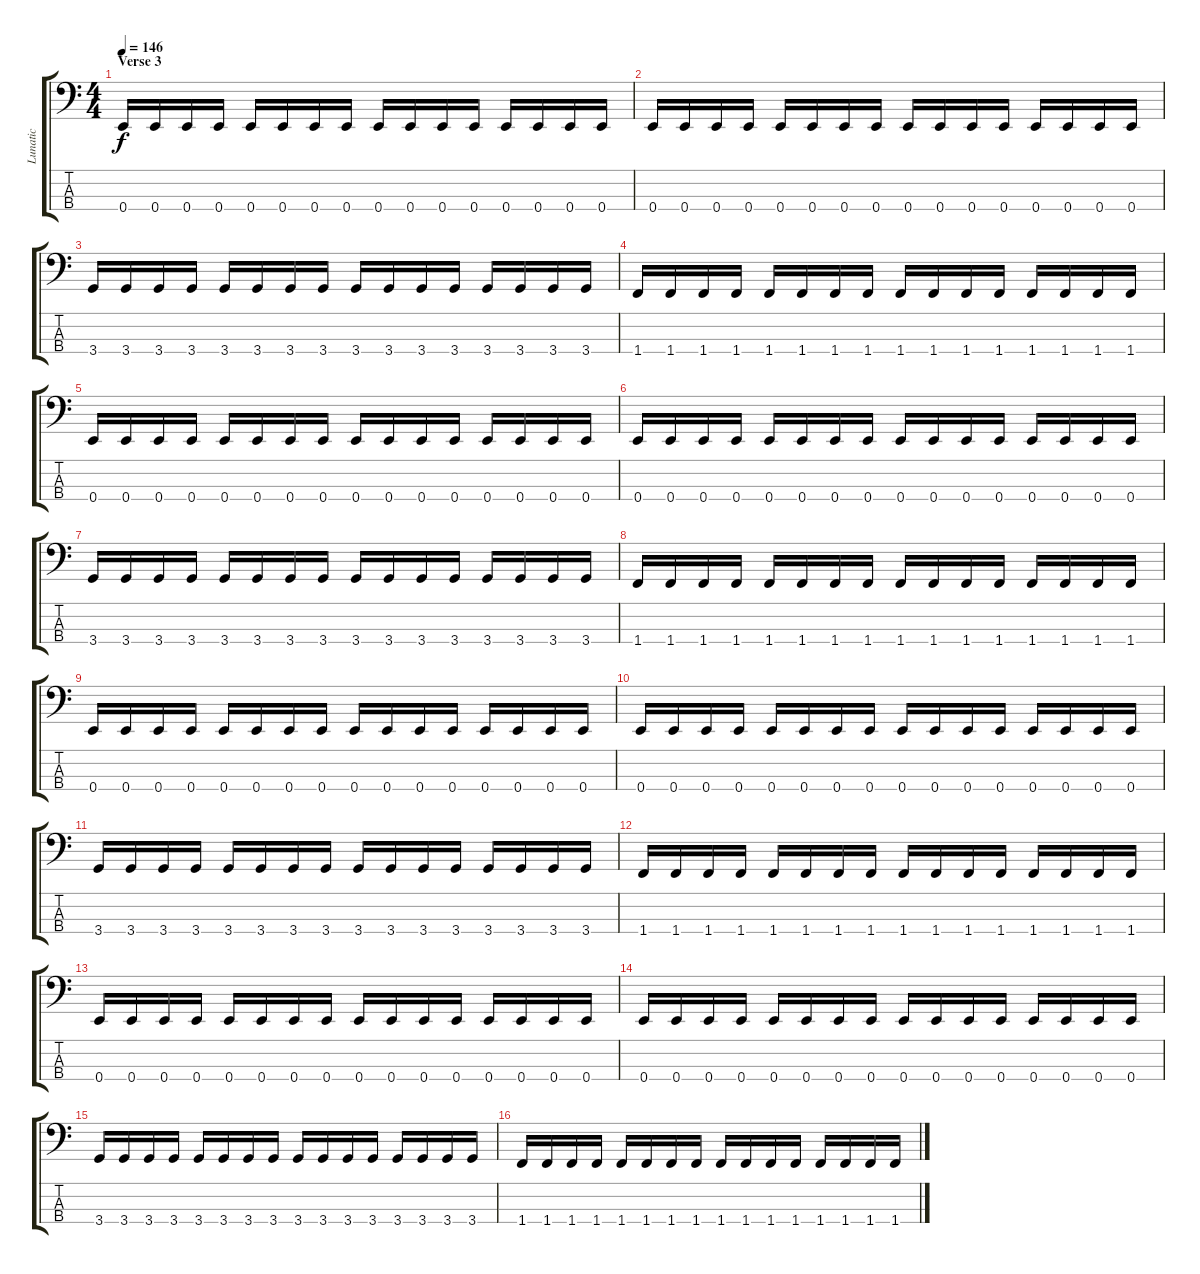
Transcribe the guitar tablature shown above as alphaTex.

\track ("Lunatic" "Lunatic") {instrument electricbasspick}
\staff {score tabs}
\tuning (G2 D2 A1 E1) {hide}
\ts (4 4)
\section ("" "Verse 3")
\tempo 146
\clef f4
\ks c
0.4.16{dy f} 0.4.16 0.4.16 0.4.16 0.4.16 0.4.16 0.4.16 0.4.16 0.4.16 0.4.16 0.4.16 0.4.16 0.4.16 0.4.16 0.4.16 0.4.16 |
0.4.16 0.4.16 0.4.16 0.4.16 0.4.16 0.4.16 0.4.16 0.4.16 0.4.16 0.4.16 0.4.16 0.4.16 0.4.16 0.4.16 0.4.16 0.4.16 |
3.4.16 3.4.16 3.4.16 3.4.16 3.4.16 3.4.16 3.4.16 3.4.16 3.4.16 3.4.16 3.4.16 3.4.16 3.4.16 3.4.16 3.4.16 3.4.16 |
1.4.16 1.4.16 1.4.16 1.4.16 1.4.16 1.4.16 1.4.16 1.4.16 1.4.16 1.4.16 1.4.16 1.4.16 1.4.16 1.4.16 1.4.16 1.4.16 |
0.4.16 0.4.16 0.4.16 0.4.16 0.4.16 0.4.16 0.4.16 0.4.16 0.4.16 0.4.16 0.4.16 0.4.16 0.4.16 0.4.16 0.4.16 0.4.16 |
0.4.16 0.4.16 0.4.16 0.4.16 0.4.16 0.4.16 0.4.16 0.4.16 0.4.16 0.4.16 0.4.16 0.4.16 0.4.16 0.4.16 0.4.16 0.4.16 |
3.4.16 3.4.16 3.4.16 3.4.16 3.4.16 3.4.16 3.4.16 3.4.16 3.4.16 3.4.16 3.4.16 3.4.16 3.4.16 3.4.16 3.4.16 3.4.16 |
1.4.16 1.4.16 1.4.16 1.4.16 1.4.16 1.4.16 1.4.16 1.4.16 1.4.16 1.4.16 1.4.16 1.4.16 1.4.16 1.4.16 1.4.16 1.4.16 |
0.4.16 0.4.16 0.4.16 0.4.16 0.4.16 0.4.16 0.4.16 0.4.16 0.4.16 0.4.16 0.4.16 0.4.16 0.4.16 0.4.16 0.4.16 0.4.16 |
0.4.16 0.4.16 0.4.16 0.4.16 0.4.16 0.4.16 0.4.16 0.4.16 0.4.16 0.4.16 0.4.16 0.4.16 0.4.16 0.4.16 0.4.16 0.4.16 |
3.4.16 3.4.16 3.4.16 3.4.16 3.4.16 3.4.16 3.4.16 3.4.16 3.4.16 3.4.16 3.4.16 3.4.16 3.4.16 3.4.16 3.4.16 3.4.16 |
1.4.16 1.4.16 1.4.16 1.4.16 1.4.16 1.4.16 1.4.16 1.4.16 1.4.16 1.4.16 1.4.16 1.4.16 1.4.16 1.4.16 1.4.16 1.4.16 |
0.4.16 0.4.16 0.4.16 0.4.16 0.4.16 0.4.16 0.4.16 0.4.16 0.4.16 0.4.16 0.4.16 0.4.16 0.4.16 0.4.16 0.4.16 0.4.16 |
0.4.16 0.4.16 0.4.16 0.4.16 0.4.16 0.4.16 0.4.16 0.4.16 0.4.16 0.4.16 0.4.16 0.4.16 0.4.16 0.4.16 0.4.16 0.4.16 |
3.4.16 3.4.16 3.4.16 3.4.16 3.4.16 3.4.16 3.4.16 3.4.16 3.4.16 3.4.16 3.4.16 3.4.16 3.4.16 3.4.16 3.4.16 3.4.16 |
1.4.16 1.4.16 1.4.16 1.4.16 1.4.16 1.4.16 1.4.16 1.4.16 1.4.16 1.4.16 1.4.16 1.4.16 1.4.16 1.4.16 1.4.16 1.4.16
